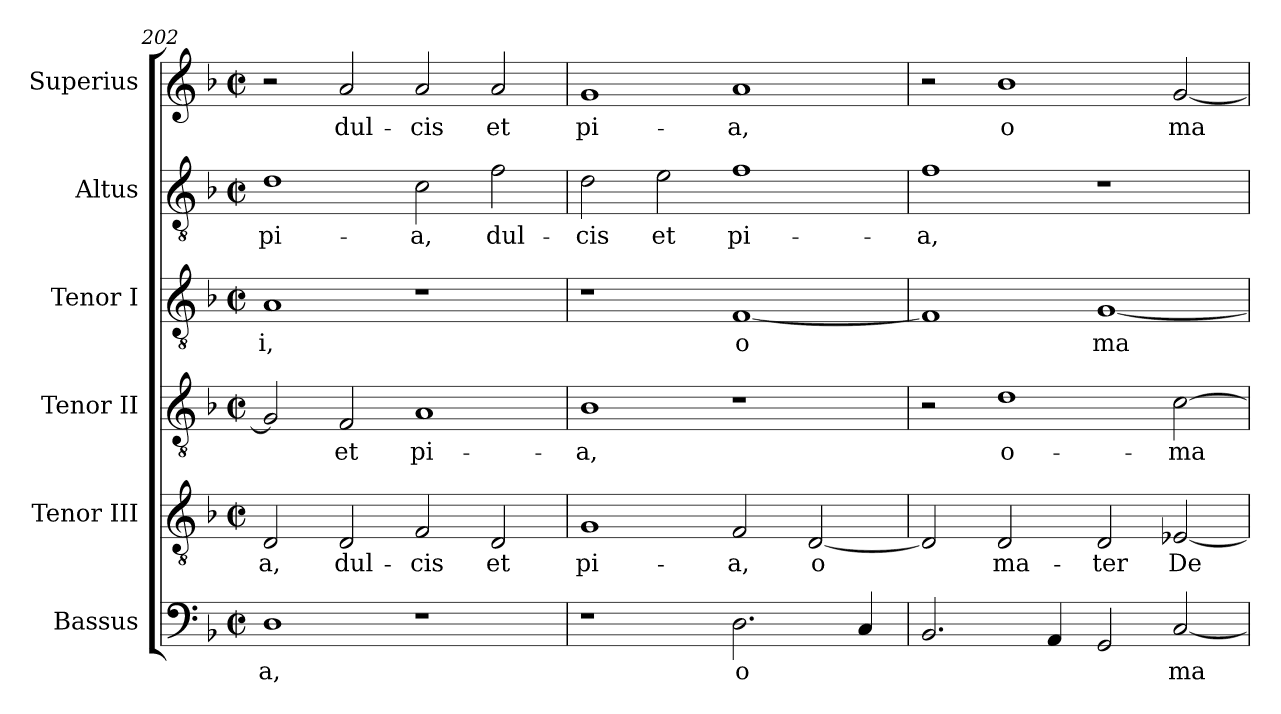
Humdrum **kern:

**kern	**text	**kern	**text	**kern	**text	**kern	**text	**kern	**text	**kern	**text
*part6	*part6	*part5	*part5	*part4	*part4	*part3	*part3	*part2	*part2	*part1	*part1
*staff6	*staff6	*staff5	*staff5	*staff4	*staff4	*staff3	*staff3	*staff2	*staff2	*staff1	*staff1
*I"Bassus	*	*I"Tenor III	*	*I"Tenor II	*	*I"Tenor I	*	*I"Altus	*	*I"Superius	*
*I'B.	*	*I'T.	*	*I'T.	*	*I'T.	*	*	*	*I'S.	*
*clefF4	*	*clefGv2	*	*clefGv2	*	*clefGv2	*	*clefGv2	*	*clefG2	*
*	*	*ITrd7c12	*	*ITrd7c12	*	*ITrd7c12	*	*ITrd7c12	*	*	*
*k[b-]	*	*k[b-]	*	*k[b-]	*	*k[b-]	*	*k[b-]	*	*k[b-]	*
*F:	*	*F:	*	*F:	*	*F:	*	*F:	*	*F:	*
*M2/2	*	*M2/2	*	*M2/2	*	*M2/2	*	*M2/2	*	*M2/2	*
*met(c|)	*	*met(c|)	*	*met(c|)	*	*met(c|)	*	*met(c|)	*	*met(c|)	*
=202	=202	=202	=202	=202	=202	=202	=202	=202	=202	=202	=202
!	!LO:LY:b:color=#000000	!	!	!	!	!	!	!	!	!	!
!	!	!	!LO:LY:b:color=#000000	!	!	!	!	!	!	!	!
!	!	!	!	!	!	!	!LO:LY:b:color=#000000	!	!	!	!
!	!	!	!	!	!	!	!	!	!LO:LY:b:color=#000000	!	!
1Di	-a,	2DDi/	-a,	2GGi/]	.	1AAi	-i,	1Di	pi-	2r	.
!	!	!	!LO:LY:b:color=#000000	!	!	!	!	!	!	!	!
!	!	!	!	!	!LO:LY:b:color=#000000	!	!	!	!	!	!
!	!	!	!	!	!	!	!	!	!	!	!LO:LY:b:color=#000000
.	.	2DDi/	dul-	2FFi/	et	.	.	.	.	2ai/	dul-
!	!	!	!LO:LY:b:color=#000000	!	!	!	!	!	!	!	!
!	!	!	!	!	!LO:LY:b:color=#000000	!	!	!	!	!	!
!	!	!	!	!	!	!	!	!	!LO:LY:b:color=#000000	!	!
!	!	!	!	!	!	!	!	!	!	!	!LO:LY:b:color=#000000
1r	.	2FFi/	-cis	1AAi	pi-	1r	.	2Ci\	-a,	2ai/	-cis
!	!	!	!LO:LY:b:color=#000000	!	!	!	!	!	!	!	!
!	!	!	!	!	!	!	!	!	!LO:LY:b:color=#000000	!	!
!	!	!	!	!	!	!	!	!	!	!	!LO:LY:b:color=#000000
.	.	2DDi/	et	.	.	.	.	2Fi\	dul-	2ai/	et
=203	=203	=203	=203	=203	=203	=203	=203	=203	=203	=203	=203
!	!	!	!LO:LY:b:color=#000000	!	!	!	!	!	!	!	!
!	!	!	!	!	!LO:LY:b:color=#000000	!	!	!	!	!	!
!	!	!	!	!	!	!	!	!	!LO:LY:b:color=#000000	!	!
!	!	!	!	!	!	!	!	!	!	!	!LO:LY:b:color=#000000
1r	.	1GGi	pi-	1BB-i	-a,	1r	.	2Di\	-cis	1gi	pi-
!	!	!	!	!	!	!	!	!	!LO:LY:b:color=#000000	!	!
.	.	.	.	.	.	.	.	2Ei\	et	.	.
!	!LO:LY:b:color=#000000	!	!	!	!	!	!	!	!	!	!
!	!	!	!LO:LY:b:color=#000000	!	!	!	!	!	!	!	!
!	!	!	!	!	!	!	!LO:LY:b:color=#000000	!	!	!	!
!	!	!	!	!	!	!	!	!	!LO:LY:b:color=#000000	!	!
!	!	!	!	!	!	!	!	!	!	!	!LO:LY:b:color=#000000
2.Di\	o	2FFi/	-a,	1r	.	[<1FFi	o	1Fi	pi-	1ai	-a,
!	!	!	!LO:LY:b:color=#000000	!	!	!	!	!	!	!	!
.	.	[<2DDi/	o	.	.	.	.	.	.	.	.
4Ci/	.	.	.	.	.	.	.	.	.	.	.
=204	=204	=204	=204	=204	=204	=204	=204	=204	=204	=204	=204
!	!	!	!	!	!	!	!	!	!LO:LY:b:color=#000000	!	!
2.BB-i/	.	2DDi/]	.	2r	.	1FFi]	.	1Fi	-a,	2r	.
!	!	!	!LO:LY:b:color=#000000	!	!	!	!	!	!	!	!
!	!	!	!	!	!LO:LY:b:color=#000000	!	!	!	!	!	!
!	!	!	!	!	!	!	!	!	!	!	!LO:LY:b:color=#000000
.	.	2DDi/	ma-	1Di	o-	.	.	.	.	1b-i	o
4AAi/	.	.	.	.	.	.	.	.	.	.	.
!	!	!	!LO:LY:b:color=#000000	!	!	!	!	!	!	!	!
!	!	!	!	!	!	!	!LO:LY:b:color=#000000	!	!	!	!
2GGi/	.	2DDi/	-ter	.	.	[<1GGi	ma-	1r	.	.	.
!	!LO:LY:b:color=#000000	!	!	!	!	!	!	!	!	!	!
!	!	!	!LO:LY:b:color=#000000	!	!	!	!	!	!	!	!
!	!	!	!	!	!LO:LY:b:color=#000000	!	!	!	!	!	!
!	!	!	!	!	!	!	!	!	!	!	!LO:LY:b:color=#000000
[<2Ci/	ma-	[<2EE-Xi/	De-	[>2Ci\	-ma-	.	.	.	.	[<2gi/	ma-
=	=	=	=	=	=	=	=	=	=	=	=
*-	*-	*-	*-	*-	*-	*-	*-	*-	*-	*-	*-
